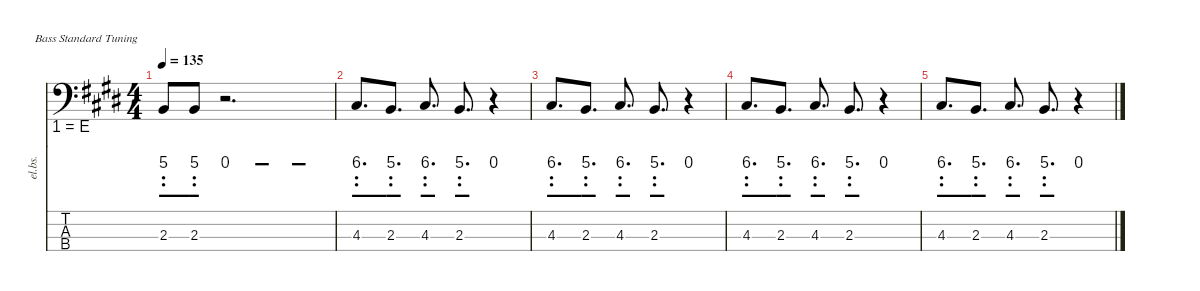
\defaultSystemsLayout 4
\hideDynamics
\bracketExtendMode nobrackets
\track ("bass" "el.bs.") {instrument electricbassfinger}
\staff {score tabs numbered}
\tuning (G2 D2 A1 E1)
\ts (4 4)
\tempo 135
\clef f4
\ks e
2.3{acc forcenatural}.8{dy mf} 2.3{acc forcenatural}.8 r.2{d} |
4.3{acc #}.8{d} 2.3{acc forcenatural}.8{d} 4.3{acc #}.8{d} 2.3{acc forcenatural}.8{d} r.4 |
4.3{acc #}.8{d} 2.3{acc forcenatural}.8{d} 4.3{acc #}.8{d} 2.3{acc forcenatural}.8{d} r.4 |
4.3{acc #}.8{d} 2.3{acc forcenatural}.8{d} 4.3{acc #}.8{d} 2.3{acc forcenatural}.8{d} r.4 |
4.3{acc #}.8{d} 2.3{acc forcenatural}.8{d} 4.3{acc #}.8{d} 2.3{acc forcenatural}.8{d} r.4
